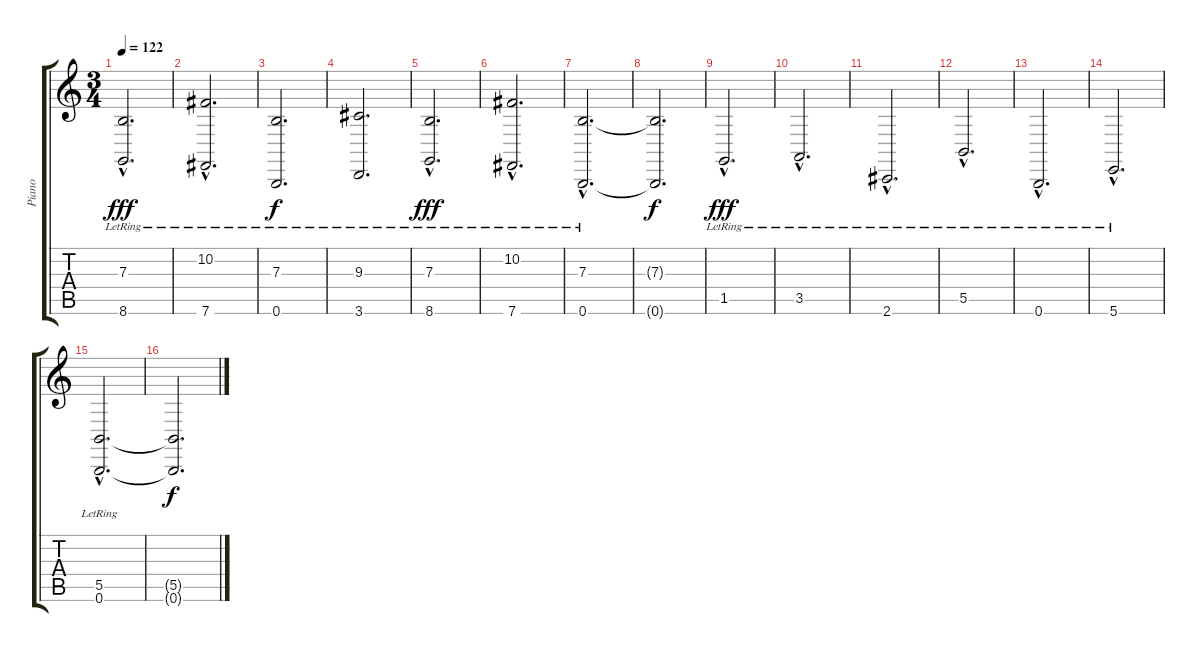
\track ("Piano" "Piano") {instrument acousticgrandpiano}
\staff {score tabs}
\tuning (Db4 Ab3 E3 B2 Gb2 B1) {hide}
\ts (3 4)
\tempo 122
\clef g2
\ks c
(7.3{hac lr} 8.6).2{d dy fff} |
(10.2{hac lr} 7.6).2{d} |
(7.3{lr} 0.6{lr}).2{d dy f} |
(9.3{lr} 3.6{lr}).2{d} |
(7.3{hac lr} 8.6).2{d dy fff} |
(10.2{hac lr} 7.6).2{d} |
(7.3{hac} 0.6{hac lr}).2{d} |
(7.3{t} 0.6{t}).2{d dy f} |
1.5{hac lr}.2{d dy fff} |
3.5{hac lr}.2{d} |
2.6{hac lr}.2{d} |
5.5{hac lr}.2{d} |
0.6{hac lr}.2{d} |
5.6{hac lr}.2{d} |
(5.5{hac lr} 0.6{hac lr}).2{d} |
(5.5{t} 0.6{t}).2{d dy f}
